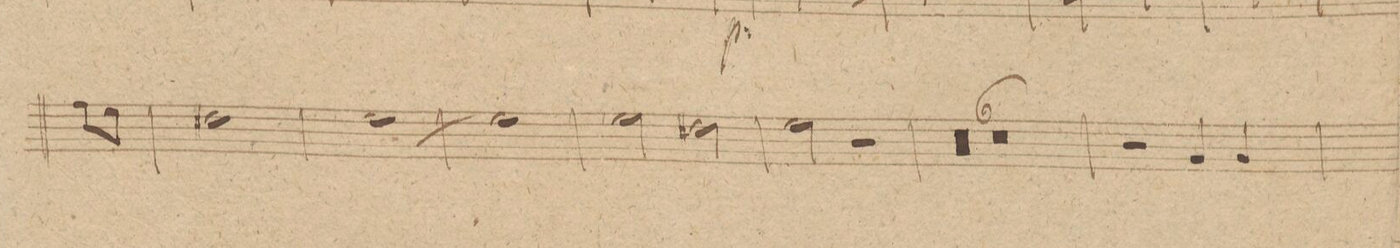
**kern	**dynam
*I"Oboi 2do	*
*clefG2	*
*k[f#c#g#]	*
*met(c|)	*
*M2/2	*
8ff#\L	.
8ee\J	.
=128	=128
1dd#X	.
=129	=129
[1ee	.
=130	=130
1ee]	.
=131	=131
2ee\	.
2dd#X\	.
=132	=132
2ee\	.
2r	.
=133	=133
00r	.
=134	=134
=135	=135
=136	=136
=137	=137
0r	.
=138	=138
=139	=139
2r	.
4g#/	.
4g#/	.
=140	=140
*-	*-
